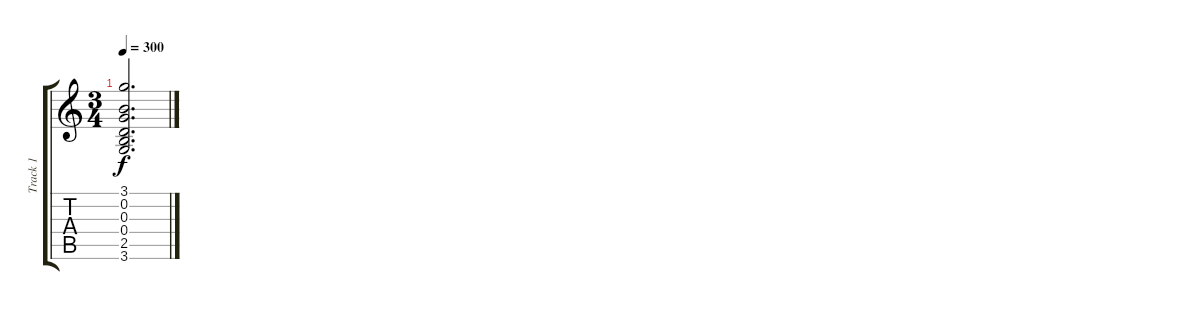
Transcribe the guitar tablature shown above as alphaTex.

\track ("Track 1" "Track 1") {instrument acousticguitarsteel}
\staff {score tabs}
\tuning (E4 B3 G3 D3 A2 E2) {hide}
\ts (3 4)
\tempo 300
\clef g2
\ks c
(3.1{t} 0.2{t} 0.3{t} 0.4{t} 2.5{t} 3.6{t}).2{d dy f}
